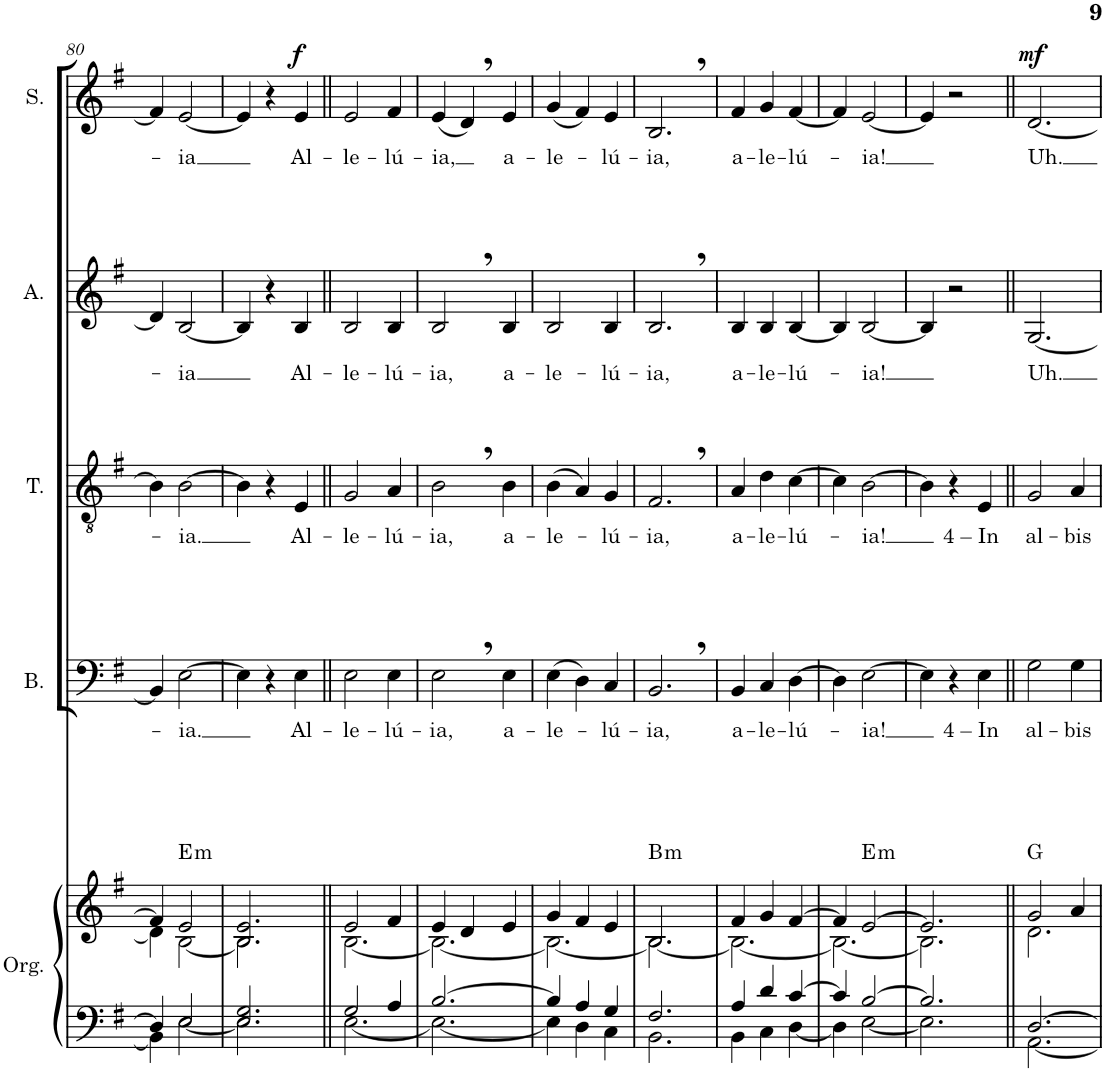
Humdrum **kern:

**kern	**kern	**harte	**kern	**text	**kern	**text	**kern	**text	**kern	**text	**dynam
*part5	*part5	*part5	*part4	*part4	*part3	*part3	*part2	*part2	*part1	*part1	*part1
*staff6	*staff5	*	*staff4	*staff4	*staff3	*staff3	*staff2	*staff2	*staff1	*staff1	*staff1
*I"Órgano	*	*	*I"Bajo	*	*I"Tenor	*	*I"Alto	*	*I"Soprano	*	*
*	*	*	*I'B.	*	*I'T.	*	*I'A.	*	*I'S.	*	*
!!LO:PB:g=z
*clefF4	*clefG2	*	*clefF4	*	*clefGv2	*	*clefG2	*	*clefG2	*	*
*k[f#]	*k[f#]	*	*k[f#]	*	*k[f#]	*	*k[f#]	*	*k[f#]	*	*
*M3/4	*M3/4	*	*M3/4	*	*M3/4	*	*M3/4	*	*M3/4	*	*
=80	=80	=80	=80	=80	=80	=80	=80	=80	=80	=80	=80
*^	*^	*	*	*	*	*	*	*	*	*	*
4D/]	4BB\]	4f#/]	4d\]	.	4BB/]	.	4B\]	.	4d/]	.	4f#/]	.	.
!	!	!	!	!LO:H:kt=m	!	!LO:LY:b	!	!LO:LY:b	!	!LO:LY:b	!	!LO:LY:b	!
2E/	[2E\	2e/	[2B\	E:min	[2E\	-ia.	[2B\	-ia.	[2B/	-ia	[2e/	-ia	.
=81	=81	=81	=81	=81	=81	=81	=81	=81	=81	=81	=81	=81	=81
2.E/ 2.G/	2.E\]	2.B/ 2.e/	2.B\]	.	4E\]	.	4B\]	.	4B/]	.	4e/]	.	.
.	.	.	.	.	4r	.	4r	.	4r	.	4r	.	.
!	!	!	!	!	!	!LO:LY:b	!	!LO:LY:b	!	!LO:LY:b	!	!LO:LY:b	!LO:DY:a
.	.	.	.	.	4E\	Al-	4E/	Al-	4B/	Al-	4e/	Al-	f
=82||	=82||	=82||	=82||	=82||	=82||	=82||	=82||	=82||	=82||	=82||	=82||	=82||	=82||
!	!	!	!	!	!	!LO:LY:b	!	!LO:LY:b	!	!LO:LY:b	!	!LO:LY:b	!
2G/	[2.E\	2e/	[2.B\	.	2E\	-le-	2G/	-le-	2B/	-le-	2e/	-le-	.
!	!	!	!	!	!	!LO:LY:b	!	!LO:LY:b	!	!LO:LY:b	!	!LO:LY:b	!
4A/	.	4f#/	.	.	4E\	-lú-	4A/	-lú-	4B/	-lú-	4f#/	-lú-	.
=83	=83	=83	=83	=83	=83	=83	=83	=83	=83	=83	=83	=83	=83
!	!	!	!	!	!	!LO:LY:b	!	!LO:LY:b	!	!LO:LY:b	!	!LO:LY:b	!
[2.B/	2.E\_	4e/	2.B\_	.	2E,\	-ia,	2B,\	-ia,	2B,/	-ia,	(4e/	-ia,	.
.	.	4d/	.	.	.	.	.	.	.	.	4d,/)	.	.
!	!	!	!	!	!	!LO:LY:b	!	!LO:LY:b	!	!LO:LY:b	!	!LO:LY:b	!
.	.	4e/	.	.	4E\	a-	4B\	a-	4B/	a-	4e/	a-	.
=84	=84	=84	=84	=84	=84	=84	=84	=84	=84	=84	=84	=84	=84
!	!	!	!	!	!	!LO:LY:b	!	!LO:LY:b	!	!LO:LY:b	!	!LO:LY:b	!
4B/]	4E\]	4g/	2.B\_	.	(4E\	-le-	(4B\	-le-	2B/	-le-	(4g/	-le-	.
4A/	4D\	4f#/	.	.	4D\)	.	4A/)	.	.	.	4f#/)	.	.
!	!	!	!	!	!	!LO:LY:b	!	!LO:LY:b	!	!LO:LY:b	!	!LO:LY:b	!
4G/	4C\	4e/	.	.	4C/	-lú-	4G/	-lú-	4B/	-lú-	4e/	-lú-	.
=85	=85	=85	=85	=85	=85	=85	=85	=85	=85	=85	=85	=85	=85
!	!	!	!	!LO:H:kt=m	!	!LO:LY:b	!	!LO:LY:b	!	!LO:LY:b	!	!LO:LY:b	!
2.F#/	2.BB\	2.B/	2.B\_	B:min	2.BB,/	-ia,	2.F#,/	-ia,	2.B,/	-ia,	2.B,/	-ia,	.
=86	=86	=86	=86	=86	=86	=86	=86	=86	=86	=86	=86	=86	=86
!	!	!	!	!	!	!LO:LY:b	!	!LO:LY:b	!	!LO:LY:b	!	!LO:LY:b	!
4A/	4BB\	4f#/	2.B\_	.	4BB/	a-	4A/	a-	4B/	a-	4f#/	a-	.
!	!	!	!	!	!	!LO:LY:b	!	!LO:LY:b	!	!LO:LY:b	!	!LO:LY:b	!
4d/	4C\	4g/	.	.	4C/	-le-	4d\	-le-	4B/	-le-	4g/	-le-	.
!	!	!	!	!	!	!LO:LY:b	!	!LO:LY:b	!	!LO:LY:b	!	!LO:LY:b	!
[4c/	[4D\	[4f#/	.	.	[4D\	-lú-	[4c\	-lú-	[4B/	-lú-	[4f#/	-lú-	.
=87	=87	=87	=87	=87	=87	=87	=87	=87	=87	=87	=87	=87	=87
4c/]	4D\]	4f#/]	2.B\_	.	4D\]	.	4c\]	.	4B/]	.	4f#/]	.	.
!	!	!	!	!LO:H:kt=m	!	!LO:LY:b	!	!LO:LY:b	!	!LO:LY:b	!	!LO:LY:b	!
[2B/	[2E\	[2e/	.	E:min	[2E\	-ia!	[2B\	-ia!	[2B/	-ia!	[2e/	-ia!	.
=88	=88	=88	=88	=88	=88	=88	=88	=88	=88	=88	=88	=88	=88
2.B/]	2.E\]	2.e/]	2.B\]	.	4E\]	.	4B\]	.	4B/]	.	4e/]	.	.
.	.	.	.	.	4r	.	4r	.	2r	.	2r	.	.
!	!	!	!	!	!	!LO:LY:b	!	!LO:LY:b	!	!	!	!	!
.	.	.	.	.	4E\	4 – In	4E/	4 – In	.	.	.	.	.
=89||	=89||	=89||	=89||	=89||	=89||	=89||	=89||	=89||	=89||	=89||	=89||	=89||	=89||
!	!	!	!	!	!	!LO:LY:b	!	!LO:LY:b	!	!LO:LY:b	!	!LO:LY:b	!LO:DY:a
[2.D/	[2.AA\	2g/	2.d\	G:maj	2G\	al-	2G/	al-	[2.G/	Uh.	[2.d/	Uh.	mf
!	!	!	!	!	!	!LO:LY:b	!	!LO:LY:b	!	!	!	!	!
.	.	4a/	.	.	4G\	-bis	4A/	-bis	.	.	.	.	.
*v	*v	*	*	*	*	*	*	*	*	*	*	*	*
*	*v	*v	*	*	*	*	*	*	*	*	*	*
=	=	=	=	=	=	=	=	=	=	=	=
*-	*-	*-	*-	*-	*-	*-	*-	*-	*-	*-	*-
